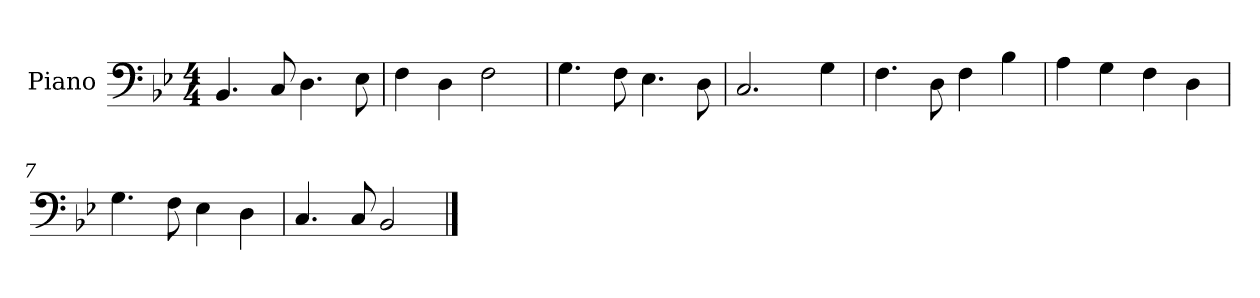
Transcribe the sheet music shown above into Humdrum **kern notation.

**kern
*part1
*staff1
*I"Piano
*I'Pno.
*clefF4
*k[b-e-]
*M4/4
*MM120
=1
4.BB-/
8C/
4.D\
8E-\
=2
4F\
4D\
2F\
=3
4.G\
8F\
4.E-\
8D\
=4
2.C/
4G\
=5
4.F\
8D\
4F\
4B-\
=6
4A\
4G\
4F\
4D\
=7
4.G\
8F\
4E-\
4D\
=8
4.C/
8C/
2BB-/
==
*-
